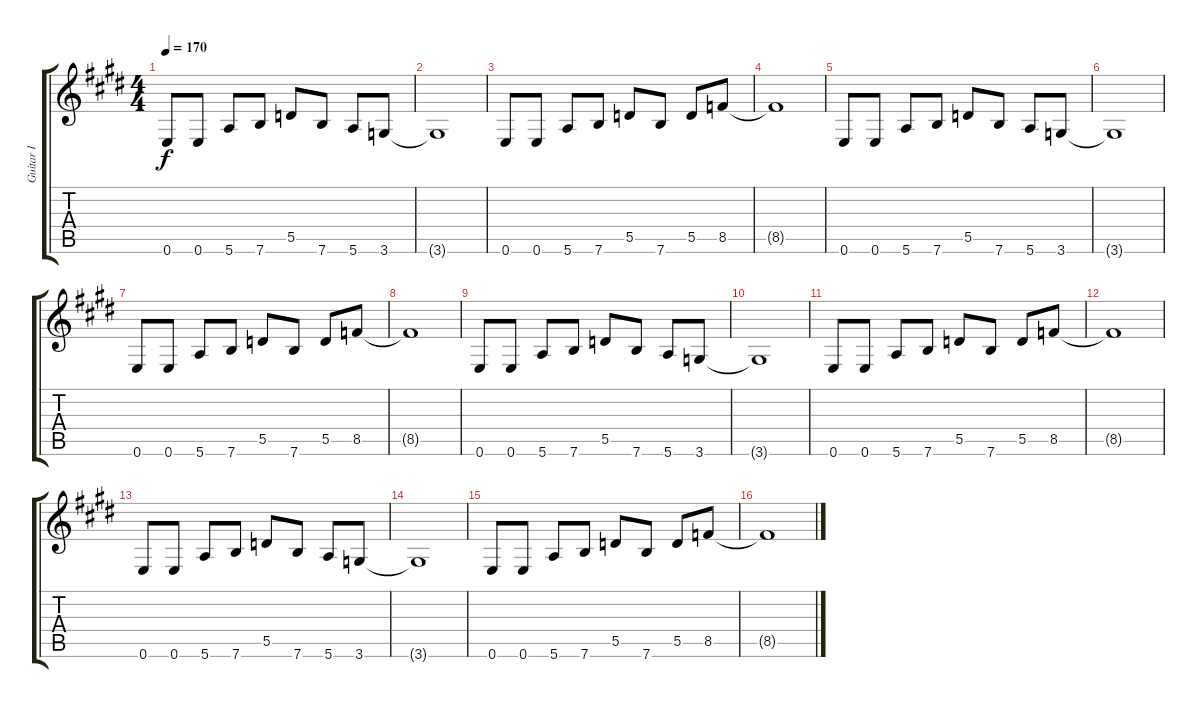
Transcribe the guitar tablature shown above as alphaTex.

\track ("Guitar I" "Guitar I") {instrument overdrivenguitar}
\staff {score tabs}
\tuning (E4 B3 G3 D3 A2 E2) {hide}
\ts (4 4)
\tempo 170
\clef g2
\ks e
0.6.8{dy f} 0.6.8 5.6.8 7.6.8 5.5.8 7.6.8 5.6.8 3.6.8 |
3.6{t}.1 |
0.6.8 0.6.8 5.6.8 7.6.8 5.5.8 7.6.8 5.5.8 8.5.8 |
8.5{t}.1 |
0.6.8 0.6.8 5.6.8 7.6.8 5.5.8 7.6.8 5.6.8 3.6.8 |
3.6{t}.1 |
0.6.8 0.6.8 5.6.8 7.6.8 5.5.8 7.6.8 5.5.8 8.5.8 |
8.5{t}.1 |
0.6.8 0.6.8 5.6.8 7.6.8 5.5.8 7.6.8 5.6.8 3.6.8 |
3.6{t}.1 |
0.6.8 0.6.8 5.6.8 7.6.8 5.5.8 7.6.8 5.5.8 8.5.8 |
8.5{t}.1 |
0.6.8 0.6.8 5.6.8 7.6.8 5.5.8 7.6.8 5.6.8 3.6.8 |
3.6{t}.1 |
0.6.8 0.6.8 5.6.8 7.6.8 5.5.8 7.6.8 5.5.8 8.5.8 |
8.5{t}.1
